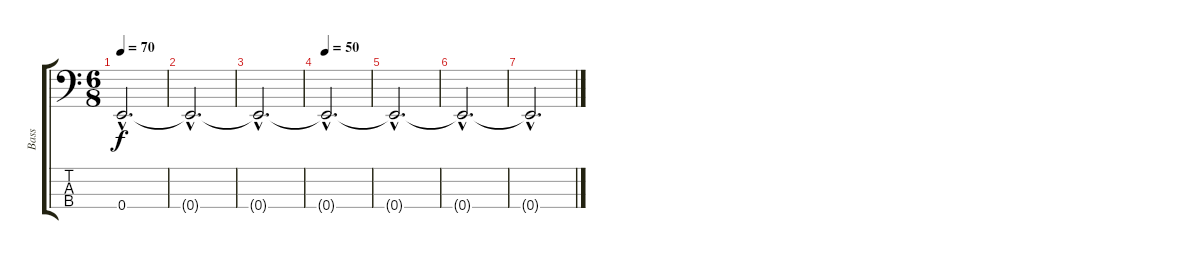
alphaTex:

\track ("Bass" "Bass") {instrument electricbassfinger}
\staff {score tabs}
\tuning (G2 D2 A1 E1) {hide}
\ts (6 8)
\tempo 70
\clef f4
\ks c
0.4{hac t}.2{d dy f} |
0.4{hac t}.2{d} |
0.4{hac t}.2{d} |
\tempo 50
0.4{hac t}.2{d volume 0} |
0.4{hac t}.2{d} |
0.4{hac t}.2{d} |
0.4{hac t}.2{d}
